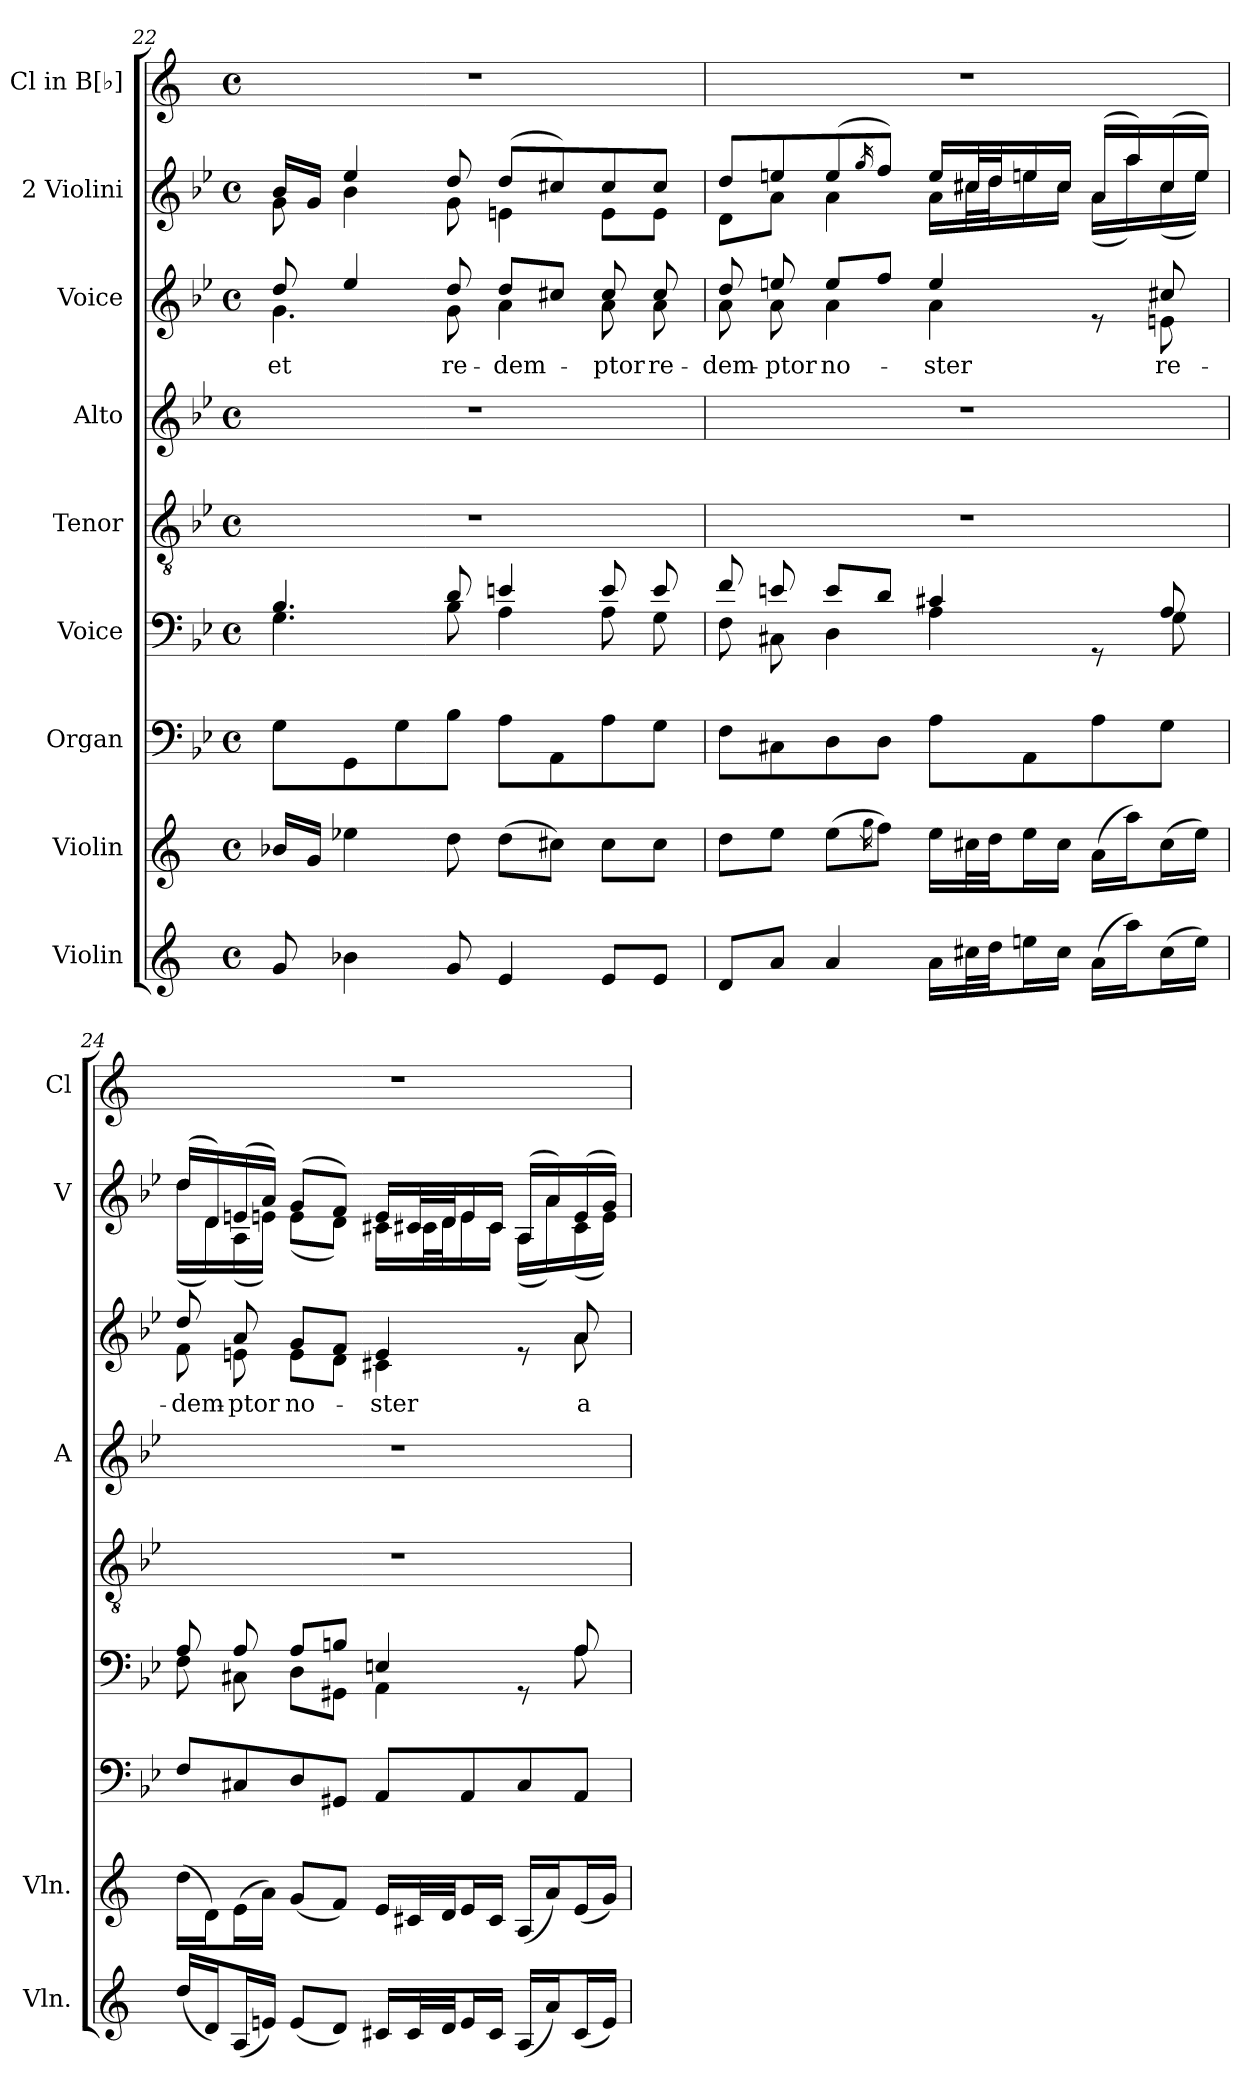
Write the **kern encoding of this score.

**kern	**kern	**kern	**kern	**kern	**kern	**kern	**text	**kern	**kern
*part9	*part8	*part7	*part6	*part5	*part4	*part3	*part3	*part2	*part1
*staff9	*staff8	*staff7	*staff6	*staff5	*staff4	*staff3	*staff3	*staff2	*staff1
*I"Violin	*I"Violin	*I"Organ	*I"Voice	*I"Tenor	*I"Alto	*I"Voice	*	*I"2 Violini	*I"Cl in B[♭]
*I'Vln.	*I'Vln.	*	*	*	*I'A	*	*	*I'V	*I'Cl
*clefG2	*clefG2	*clefF4	*clefF4	*clefGv2	*clefG2	*clefG2	*	*clefG2	*clefG2
*	*	*	*	*	*	*	*	*	*ITrd1c2
*k[]	*k[]	*k[b-e-]	*k[b-e-]	*k[b-e-]	*k[b-e-]	*k[b-e-]	*	*k[b-e-]	*k[b-e-]
*M4/4	*M4/4	*M4/4	*M4/4	*M4/4	*M4/4	*M4/4	*	*M4/4	*M4/4
*met(c)	*met(c)	*met(c)	*met(c)	*met(c)	*met(c)	*met(c)	*	*met(c)	*met(c)
=22	=22	=22	=22	=22	=22	=22	=22	=22	=22
*	*	*	*^	*	*	*^	*	*	*
!	!	!	!	!	!	!	!	!	!LO:LY:b	!	!
*	*	*	*	*	*	*	*	*	*	*^	*
8g/	16b-X/LL	8G\L	4.B-/	4.G\	1r	1r	8dd/	4.g\	et	16b-/LL	8g\	1r
.	16g/JJ	.	.	.	.	.	.	.	.	16g/JJ	.	.
4b-X\	4ee-X\	8GG\	.	.	.	.	4ee-/	.	.	4ee-/	4b-\	.
.	.	8G\	.	.	.	.	.	.	.	.	.	.
!	!	!	!	!	!	!	!	!	!LO:LY:b	!	!	!
8g/	8dd\	8B-\J	8d/	8B-\	.	.	8dd/	8g\	re-	8dd/	8g\	.
!	!	!	!	!	!	!	!	!	!LO:LY:b	!	!	!
4e/	(8dd\L	8A\L	4en/	4A\	.	.	8dd/L	4a\	-dem-	(8dd/L	4en\	.
.	8cc#X\J)	8AA\	.	.	.	.	8cc#X/J	.	.	8cc#X/)	.	.
!	!	!	!	!	!	!	!	!	!LO:LY:b	!	!	!
8e/L	8cc#\L	8A\	8e/	8A\	.	.	8cc#/	8a\	-ptor	8cc#/	8e\L	.
!	!	!	!	!	!	!	!	!	!LO:LY:b	!	!	!
8e/J	8cc#\J	8G\J	8e/	8G\	.	.	8cc#/	8a\	re-	8cc#/J	8e\J	.
!!LO:LB:g=z
=23	=23	=23	=23	=23	=23	=23	=23	=23	=23	=23	=23	=23
!	!	!	!	!	!	!	!	!	!LO:LY:b	!	!	!
8d/L	8dd\L	8F\L	8f/	8F\	1r	1r	8dd/	8a\	-dem-	8dd/L	8d\L	1r
!	!	!	!	!	!	!	!	!	!LO:LY:b	!	!	!
8a/J	8ee\J	8C#X\	8en/	8C#X\	.	.	8een/	8a\	-ptor	8een/	8a\J	.
!	!	!	!	!	!	!	!	!	!LO:LY:b	!	!	!
4a/	(8ee\L	8D\	8e/L	4D\	.	.	8ee/L	4a\	no-	(8ee/	4a\	.
.	16qgg\	.	.	.	.	.	.	.	.	16qgg/	.	.
.	8ff\J)	8D\J	8d/J	.	.	.	8ff/J	.	.	8ff/J)	.	.
!	!	!	!	!	!	!	!	!	!LO:LY:b	!	!	!
16a\LL	16ee\LL	8A\L	4c#X/	4A\	.	.	4ee/	4a\	-ster	16ee/LL	16a\LL	.
32cc#X\L	32cc#X\L	.	.	.	.	.	.	.	.	32cc#X/L	32cc#\L	.
32dd\JJ	32dd\JJ	.	.	.	.	.	.	.	.	32dd/J	32dd\J	.
16een\L	16ee\L	8AA\	.	.	.	.	.	.	.	16ee/	16een\	.
16cc#\JJ	16cc#\JJ	.	.	.	.	.	.	.	.	16cc#/JJ	16cc#\JJ	.
(16a\LL	(16a\LL	8A\	8rGG	8ryy	.	.	8re	8ryy	.	(16a/LL	(16a\LL	.
16aa\J)	16aa\J)	.	.	.	.	.	.	.	.	16aa/)	16aa\)	.
!	!	!	!	!	!	!	!	!	!LO:LY:b	!	!	!
(16cc#\L	(16cc#\L	8G\J	8A/	8G\	.	.	8cc#X/	8en\	re-	(16cc#/	(16cc#\	.
16ee\JJ)	16ee\JJ)	.	.	.	.	.	.	.	.	16ee/JJ)	16ee\JJ)	.
=24	=24	=24	=24	=24	=24	=24	=24	=24	=24	=24	=24	=24
!	!	!	!	!	!	!	!	!	!LO:LY:b	!	!	!
(16dd/LL	(16dd\LL	8F/L	8A/	8F\	1r	1r	8dd/	8f\	-dem-	(16dd/LL	(16dd\LL	1r
16d/J)	16d\J)	.	.	.	.	.	.	.	.	16d/)	16d\)	.
!	!	!	!	!	!	!	!	!	!LO:LY:b	!	!	!
(16A/L	(16e\L	8C#X/	8A/	8C#X\	.	.	8a/	8en\	-ptor	(16en/	(16A\	.
16en/JJ)	16a\JJ)	.	.	.	.	.	.	.	.	16a/JJ)	16en\JJ)	.
!	!	!	!	!	!	!	!	!	!LO:LY:b	!	!	!
(8e/L	(8g/L	8D/	8A/L	8D\L	.	.	8g/L	8e\L	no-	(8g/L	(8e\L	.
8d/J)	8f/J)	8GG#X/J	8Bn/J	8GG#X\J	.	.	8f/J	8d\J	.	8f/J)	8d\J)	.
!	!	!	!	!	!	!	!	!	!LO:LY:b	!	!	!
16c#X/LL	16e/LL	8AA/L	4En/	4AA\	.	.	4e/	4c#X\	-ster	16e/LL	16c#X\LL	.
32c#/L	32c#X/L	.	.	.	.	.	.	.	.	32c#X/L	32c#\L	.
32d/JJ	32d/JJ	.	.	.	.	.	.	.	.	32d/J	32d\J	.
16e/L	16e/L	8AA/	.	.	.	.	.	.	.	16e/	16e\	.
16c#/JJ	16c#/JJ	.	.	.	.	.	.	.	.	16c#/JJ	16c#\JJ	.
(16A/LL	(16A/LL	8C#/	8rGG	8ryy	.	.	8re	8ryy	.	(16A/LL	(16A\LL	.
16a/J)	16a/J)	.	.	.	.	.	.	.	.	16a/)	16a\)	.
!	!	!	!	!	!	!	!	!	!LO:LY:b	!	!	!
(16c#/L	(16e/L	8AA/J	8A/	8A\	.	.	8a/	8a\	a	(16e/	(16c#\	.
16e/JJ)	16g/JJ)	.	.	.	.	.	.	.	.	16g/JJ)	16e\JJ)	.
*	*	*	*	*	*	*	*v	*v	*	*	*	*
*	*	*	*v	*v	*	*	*	*	*v	*v	*
=	=	=	=	=	=	=	=	=	=
*-	*-	*-	*-	*-	*-	*-	*-	*-	*-
